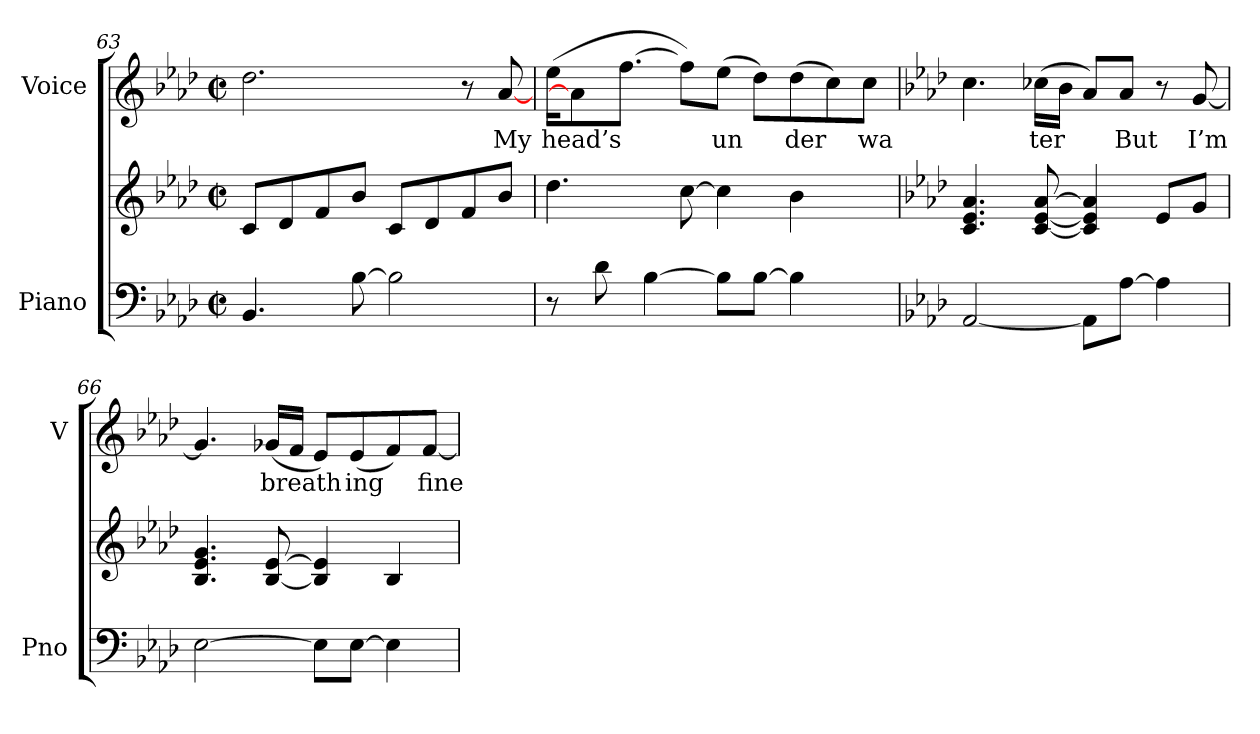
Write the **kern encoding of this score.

**kern	**kern	**kern	**text
*part2	*part2	*part1	*part1
*staff3	*staff2	*staff1	*staff1
*I"Piano	*	*I"Voice	*
*I'Pno	*	*I'V	*
*clefF4	*clefG2	*clefG2	*
*k[b-e-a-d-]	*k[b-e-a-d-]	*k[b-e-a-d-]	*
*M2/2	*M2/2	*M2/2	*
*met(c|)	*met(c|)	*met(c|)	*
=63	=63	=63	=63
4.BB-/	8c/L	2.dd-\	.
.	8d-/	.	.
.	8f/	.	.
[>8B-\	8b-/J	.	.
2B-\]	8c/L	.	.
.	8d-/	.	.
.	8f/	8r	.
!	!	!	!LO:LY:b
.	8b-/J	[8a-/	My
=64	=64	=64	=64
!	!	!	!LO:LY:b
8r	4.dd-\	(>16ee-\KL	head’s
.	.	8a-/]	.
8d-\	.	.	.
.	.	[>8.ff\J	.
[>4B-\	.	.	.
.	[>8cc\	8ff\L])	.
!	!	!	!LO:LY:b
8B-\L]	4cc\]	(>8ee-\J	un
[>8B-\J	.	8dd-\L)	.
!	!	!	!LO:LY:b
4B-\]	4b-\	(>8dd-\	der
.	.	8cc\)	.
!	!	!	!LO:LY:b
8ryy	8ryy	8cc\J	wa
!!LO:PB:g=z
=65	=65	=65	=65
*k[b-e-a-d-]	*k[b-e-a-d-]	*k[b-e-a-d-]	*
[>2AA-/	4.c/ 4.e-/ 4.a-/	4.cc\	.
!	!	!	!LO:LY:b
.	[<8c/ [<8e-/ [>8a-/	(>16cc-X\LL	ter
.	.	16b-\JJ	.
8AA-\L]	4c/] 4e-/] 4a-/]	8a-/L)	.
!	!	!	!LO:LY:b
[>8A-\J	.	8a-/J	But
4A-\]	8e-/L	8r	.
!	!	!	!LO:LY:b
.	8g/J	[<8g/	I’m
=66	=66	=66	=66
[>2E-\	4.B-/ 4.e-/ 4.g/	4.g/]	.
!	!	!	!LO:LY:b
.	[<8B-/ [>8e-/	(<16g-X/LL	breath
.	.	16f/JJ	.
8E-\L]	4B-/] 4e-/]	8e-/L)	.
!	!	!	!LO:LY:b
[>8E-\J	.	(<8e-/	ing
4E-\]	4B-/	8f/)	.
!	!	!	!LO:LY:b
.	.	[<8f/J	ﬁne
=	=	=	=
*-	*-	*-	*-
